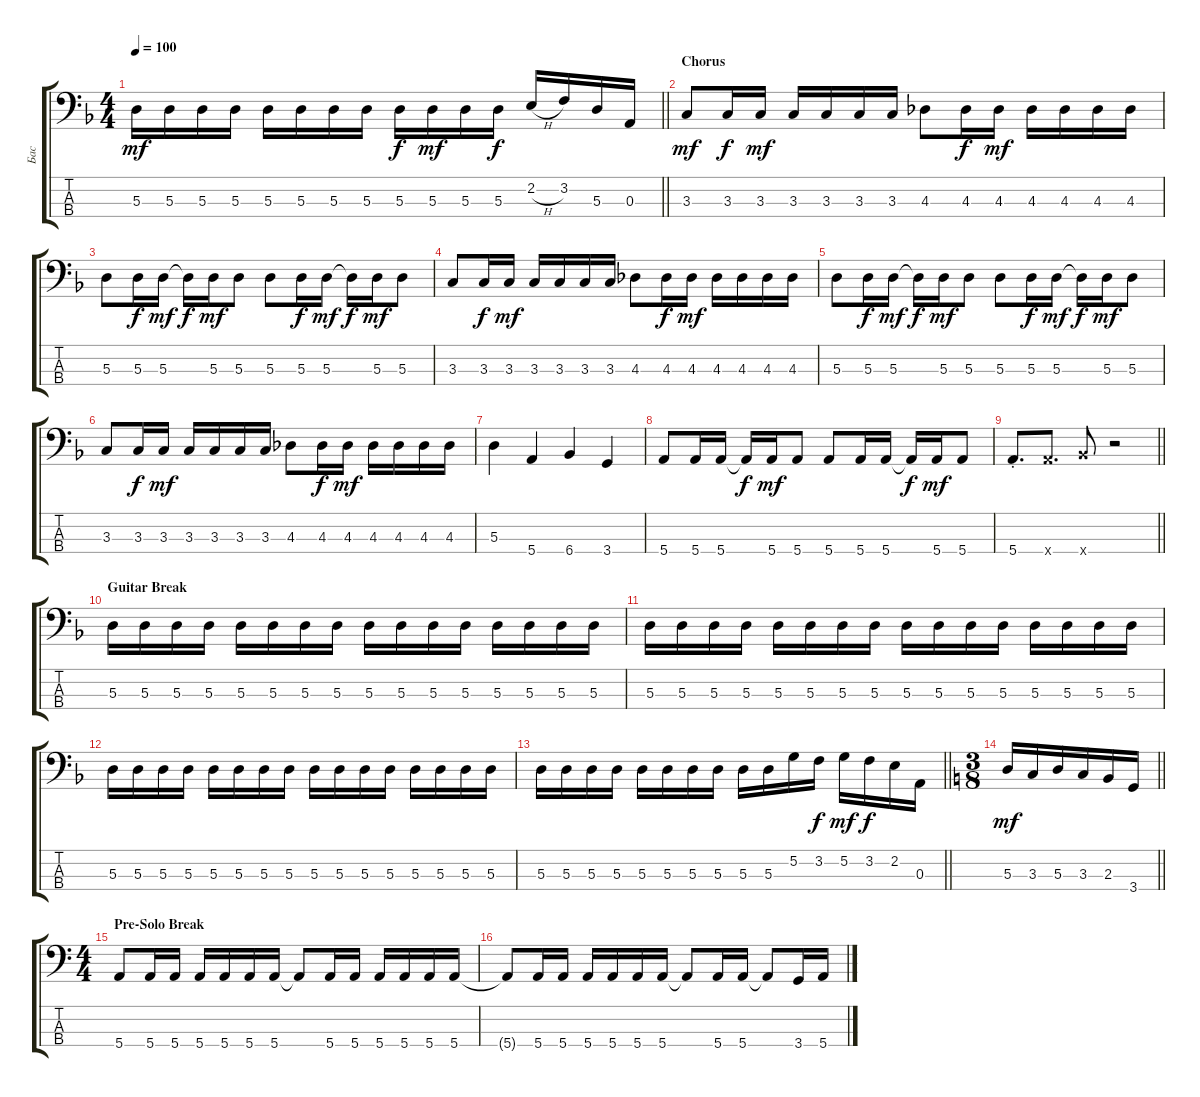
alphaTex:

\track ("Бас" "Бас") {instrument electricbassfinger}
\staff {score tabs}
\tuning (G2 D2 A1 E1) {hide}
\ts (4 4)
\tempo 100
\clef f4
\barLineRight lightlight
\ks dminor
5.3.16{dy mf} 5.3.16 5.3.16 5.3.16 5.3.16 5.3.16 5.3.16 5.3.16 5.3.16{dy f} 5.3.16{dy mf} 5.3.16 5.3.16{dy f} 2.2{h}.16 3.2.16 5.3.16 0.3.16 |
\section ("" "Chorus")
3.3.8{dy mf} 3.3.16{dy f} 3.3.16{dy mf} 3.3.16 3.3.16 3.3.16 3.3.16 4.3.8 4.3.16{dy f} 4.3.16{dy mf} 4.3.16 4.3.16 4.3.16 4.3.16 |
5.3.8 5.3.16{dy f} 5.3.16{dy mf} 5.3{t}.16{dy f} 5.3.16{dy mf} 5.3.8 5.3.8 5.3.16{dy f} 5.3.16{dy mf} 5.3{t}.16{dy f} 5.3.16{dy mf} 5.3.8 |
3.3.8 3.3.16{dy f} 3.3.16{dy mf} 3.3.16 3.3.16 3.3.16 3.3.16 4.3.8 4.3.16{dy f} 4.3.16{dy mf} 4.3.16 4.3.16 4.3.16 4.3.16 |
5.3.8 5.3.16{dy f} 5.3.16{dy mf} 5.3{t}.16{dy f} 5.3.16{dy mf} 5.3.8 5.3.8 5.3.16{dy f} 5.3.16{dy mf} 5.3{t}.16{dy f} 5.3.16{dy mf} 5.3.8 |
3.3.8 3.3.16{dy f} 3.3.16{dy mf} 3.3.16 3.3.16 3.3.16 3.3.16 4.3.8 4.3.16{dy f} 4.3.16{dy mf} 4.3.16 4.3.16 4.3.16 4.3.16 |
5.3.4 5.4.4 6.4.4 3.4.4 |
5.4.8 5.4.16 5.4.16 5.4{t}.16{dy f} 5.4.16{dy mf} 5.4.8 5.4.8 5.4.16 5.4.16 5.4{t}.16{dy f} 5.4.16{dy mf} 5.4.8 |
\barLineRight lightlight
5.4{st}.8{d} 5.4{x}.8{d} 6.4{x}.8 r.2 |
\section ("" "Guitar Break")
5.3.16 5.3.16 5.3.16 5.3.16 5.3.16 5.3.16 5.3.16 5.3.16 5.3.16 5.3.16 5.3.16 5.3.16 5.3.16 5.3.16 5.3.16 5.3.16 |
5.3.16 5.3.16 5.3.16 5.3.16 5.3.16 5.3.16 5.3.16 5.3.16 5.3.16 5.3.16 5.3.16 5.3.16 5.3.16 5.3.16 5.3.16 5.3.16 |
5.3.16 5.3.16 5.3.16 5.3.16 5.3.16 5.3.16 5.3.16 5.3.16 5.3.16 5.3.16 5.3.16 5.3.16 5.3.16 5.3.16 5.3.16 5.3.16 |
\barLineRight lightlight
5.3.16 5.3.16 5.3.16 5.3.16 5.3.16 5.3.16 5.3.16 5.3.16 5.3.16 5.3.16 5.2.16 3.2.16{dy f} 5.2.16{dy mf} 3.2.16{dy f} 2.2.16 0.3.16 |
\ts (3 8)
\barLineRight lightlight
\ks aminor
5.3.16{dy mf} 3.3.16 5.3.16 3.3.16 2.3.16 3.4.16 |
\ts (4 4)
\section ("" "Pre-Solo Break")
5.4.8 5.4.16 5.4.16 5.4.16 5.4.16 5.4.16 5.4.16 5.4{t}.8 5.4.16 5.4.16 5.4.16 5.4.16 5.4.16 5.4.16 |
5.4{t}.8 5.4.16 5.4.16 5.4.16 5.4.16 5.4.16 5.4.16 5.4{t}.8 5.4.16 5.4.16 5.4{t}.8 3.4.16 5.4.16
